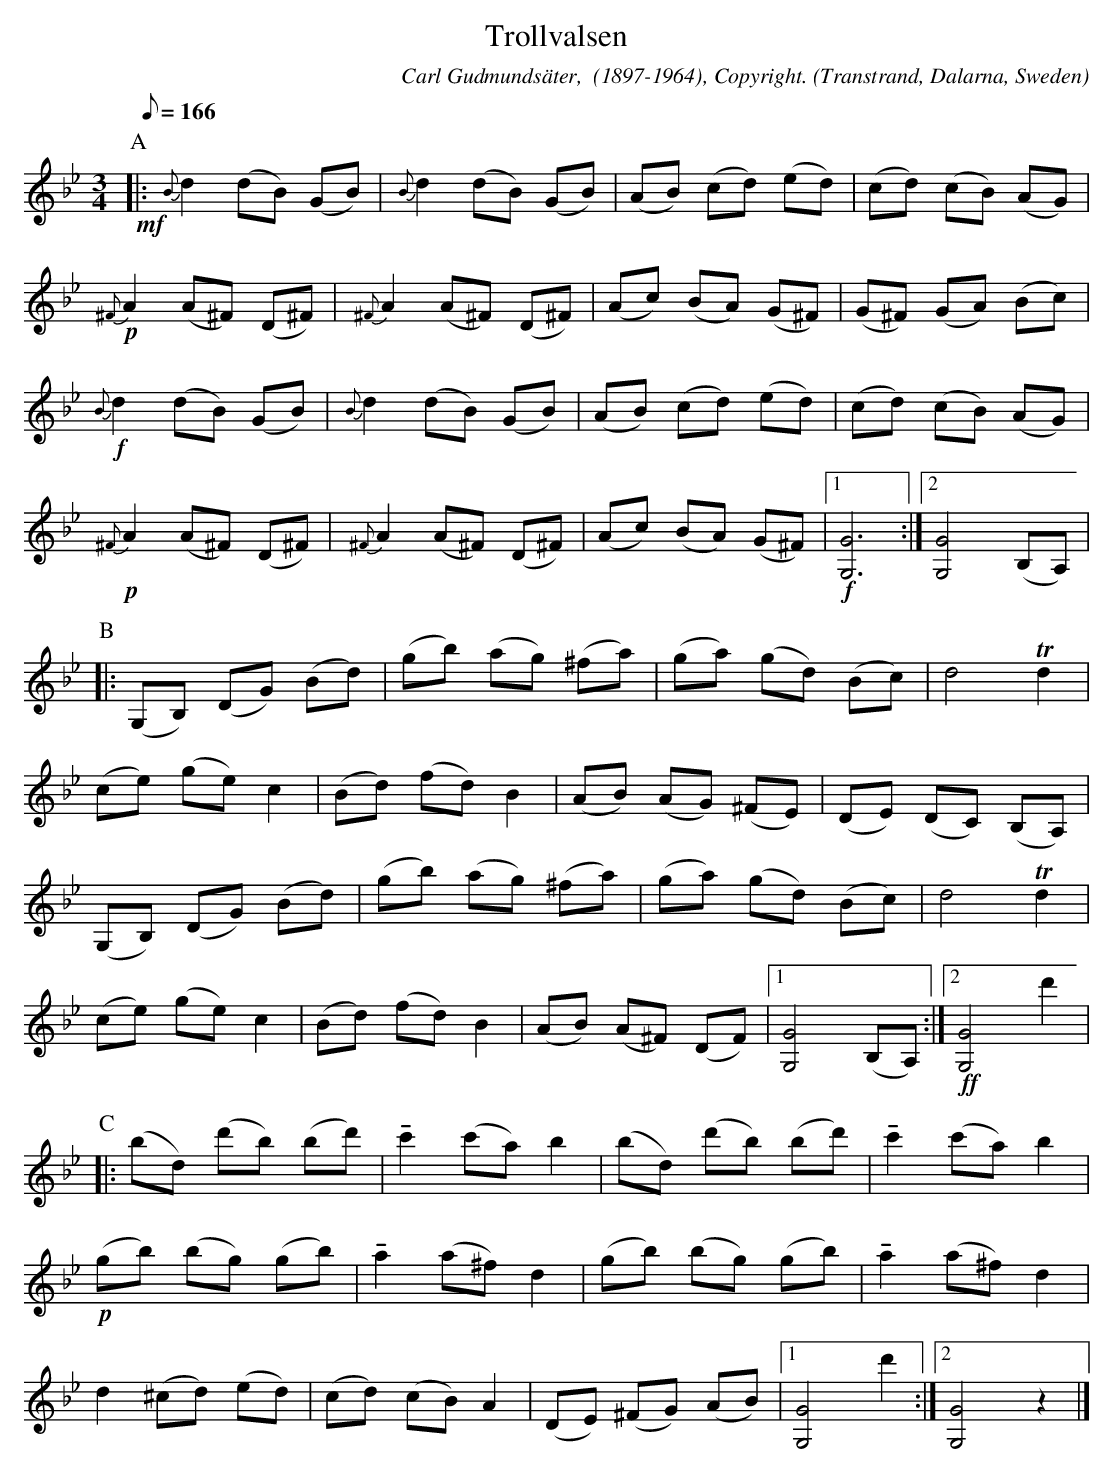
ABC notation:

X:1
T: Trollvalsen
O: Transtrand, Dalarna, Sweden
M: 3/4
C: Carl Gudmundsäter,  (1897-1964), Copyright.
Q:166 Allegro
K: Gm
P:A
+mf+ |: {B}d2 (dB) (GB) | {B}d2 (dB) (GB) | (AB) (cd) (ed) | (cd) (cB) (AG) |
+p+ {^F}A2 (A^F) (D^F) | {^F}A2 (A^F) (D^F) | (Ac) (BA) (G^F) | (G^F) (GA) (Bc) |
+f+ {B}d2 (dB) (GB) | {B}d2 (dB) (GB) |  (AB) (cd) (ed) | (cd) (cB) (AG) |
+p+ {^F}A2 (A^F) (D^F) | {^F}A2 (A^F) (D^F) | (Ac) (BA) (G^F) |1 +f+ [G6G,6] :|2 [G4G,4] (B,A,)|
P:B
|: (G,B,) (DG) (Bd) | (gb) (ag) (^fa) | (ga) (gd) (Bc) | d4 Td2 |
(ce) (ge) c2 | (Bd) (fd) B2 | (AB) (AG) (^FE) | (DE) (DC) (B,A,) |
(G,B,) (DG) (Bd) | (gb) (ag) (^fa) | (ga) (gd) (Bc) | d4 Td2 |
(ce) (ge) c2 | (Bd) (fd) B2 | (AB) (A^F) (DF) |1 [G4G,4] (B,A,) :|2 +ff+ [G4G,4] d'2|
P:C
|: (bd) (d'b) (bd') | !tenuto!c'2 (c'a) b2 | (bd) (d'b) (bd') | !tenuto! c'2 (c'a) b2 |
+p+ (gb) (bg) (gb) | !tenuto! a2 (a^f) d2 | (gb) (bg) (gb) | !tenuto! a2 (a^f) d2 |
d2 (^cd) (ed) | (cd) (cB) A2 | (DE) (^FG) (AB) |1 [G4G,4] d'2 :|2 [G4G,4] z2 |]
